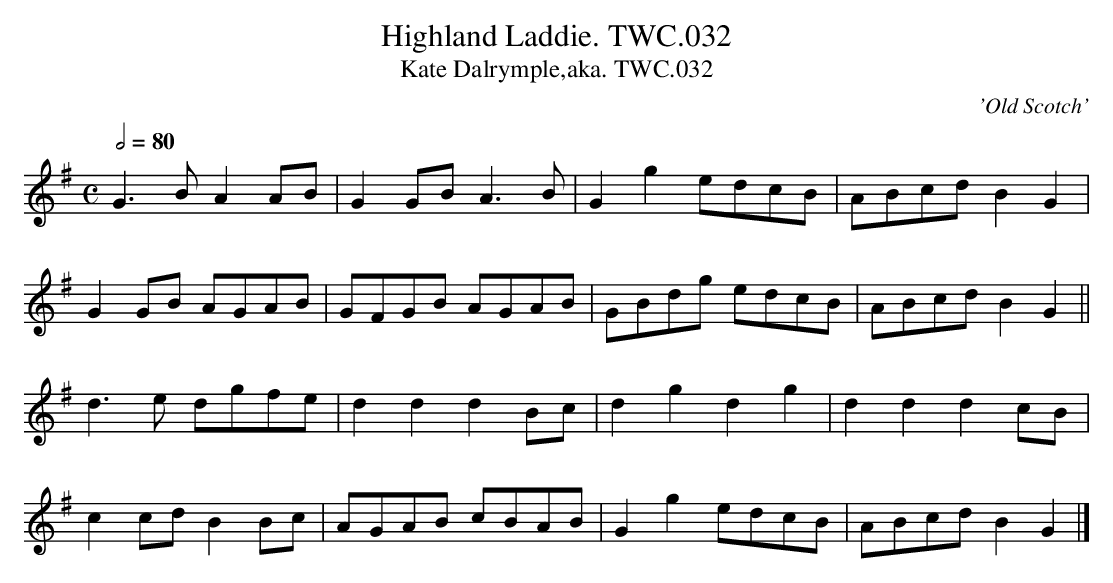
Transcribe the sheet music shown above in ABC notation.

X:1
T:Highland Laddie. TWC.032
T:Kate Dalrymple,aka. TWC.032
M:C
L:1/8
Q:1/2=80
C:'Old Scotch'
K:G
G3B A2AB|G2GB A3B|G2g2 edcB|ABcd B2G2|
G2GB AGAB|GFGB AGAB|GBdg edcB|ABcd B2G2||
d3e dgfe|d2d2 d2Bc|d2g2 d2g2|d2d2 d2cB|
c2cd B2Bc|AGAB cBAB|G2g2 edcB|ABcd B2G2|]
